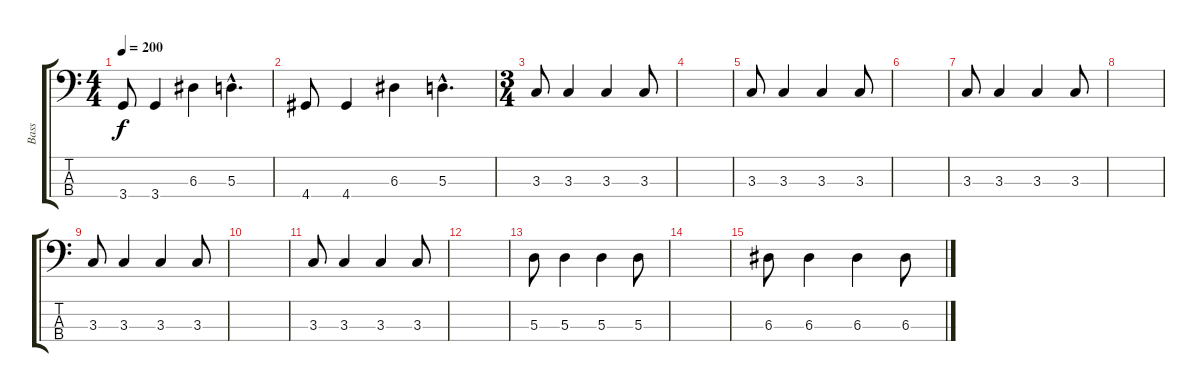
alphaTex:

\track ("Bass" "Bass") {instrument electricbassfinger}
\staff {score tabs}
\tuning (G2 D2 A1 E1) {hide}
\ts (4 4)
\tempo 200
\clef f4
\ks c
3.4.8{dy f} 3.4.4 6.3.4 5.3{hac}.4{d} |
4.4.8 4.4.4 6.3.4 5.3{hac}.4{d} |
\ts (3 4)
3.3.8 3.3.4 3.3.4 3.3.8 |
|
3.3.8 3.3.4 3.3.4 3.3.8 |
|
3.3.8 3.3.4 3.3.4 3.3.8 |
|
3.3.8 3.3.4 3.3.4 3.3.8 |
|
3.3.8 3.3.4 3.3.4 3.3.8 |
|
5.3.8 5.3.4 5.3.4 5.3.8 |
|
6.3.8 6.3.4 6.3.4 6.3.8
